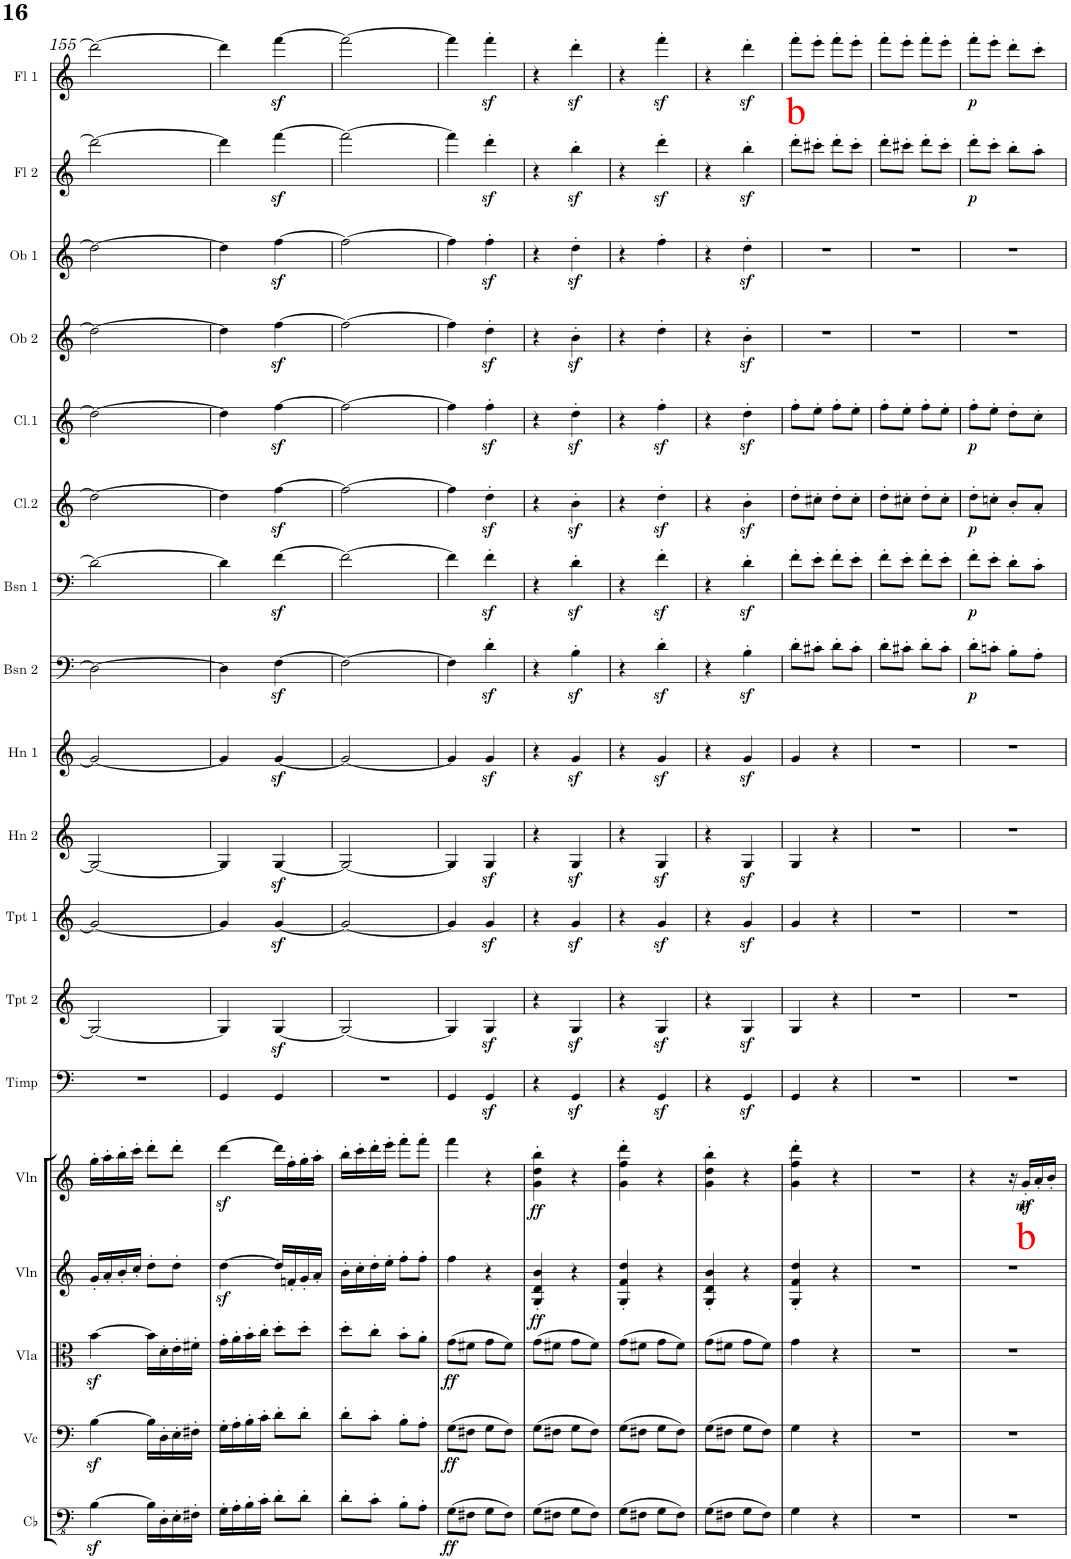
**kern	**dynam	**kern	**dynam	**kern	**dynam	**kern	**dynam	**kern	**text	**dynam	**kern	**kern	**kern	**kern	**kern	**kern	**dynam	**kern	**dynam	**kern	**dynam	**kern	**dynam	**kern	**kern	**kern	**dynam	**kern	**text	**dynam
*part18	*part18	*part17	*part17	*part16	*part16	*part15	*part15	*part14	*part14	*part14	*part13	*part12	*part11	*part10	*part9	*part8	*part8	*part7	*part7	*part6	*part6	*part5	*part5	*part4	*part3	*part2	*part2	*part1	*part1	*part1
*staff18	*staff18	*staff17	*staff17	*staff16	*staff16	*staff15	*staff15	*staff14	*staff14	*staff14	*staff13	*staff12	*staff11	*staff10	*staff9	*staff8	*staff8	*staff7	*staff7	*staff6	*staff6	*staff5	*staff5	*staff4	*staff3	*staff2	*staff2	*staff1	*staff1	*staff1
*I"Contrabass	*	*I"Violoncello	*	*I"Viola	*	*I"Violin	*	*I"Violin	*	*	*I"Timpani	*I"C Trumpet 2	*I"C Trumpet 1	*I"C Horn 2	*I"C Horn 1	*I"Bassoon 2	*	*I"Bassoon 1	*	*I"C Clarinet 2	*	*I"C Clarinet 1	*	*I"Oboe 2	*I"Oboe 1	*I"Flute 2	*	*I"Flute 1	*	*
*I'Cb	*	*I'Vc	*	*I'Vla	*	*I'Vln	*	*I'Vln	*	*	*I'Timp	*I'Tpt 2	*I'Tpt 1	*I'Hn 2	*I'Hn 1	*I'Bsn 2	*	*I'Bsn 1	*	*I'Cl.2	*	*I'Cl.1	*	*I'Ob 2	*I'Ob 1	*I'Fl 2	*	*I'Fl 1	*	*
!!LO:PB:g=z
*clefFv4	*	*clefF4	*	*clefC3	*	*clefG2	*	*clefG2	*	*	*clefF4	*clefG2	*clefG2	*clefG2	*clefG2	*clefF4	*	*clefF4	*	*clefG2	*	*clefG2	*	*clefG2	*clefG2	*clefG2	*	*clefG2	*	*
*	*	*	*	*	*	*	*	*	*	*	*	*	*	*Trd7c12	*Trd7c12	*	*	*	*	*Trd1c2	*	*Trd1c2	*	*	*	*	*	*	*	*
*k[]	*	*k[]	*	*k[]	*	*k[]	*	*k[]	*	*	*k[]	*k[]	*k[]	*k[]	*k[]	*k[]	*	*k[]	*	*k[]	*	*k[]	*	*k[]	*k[]	*k[]	*	*k[]	*	*
*M2/4	*	*M2/4	*	*M2/4	*	*M2/4	*	*M2/4	*	*	*M2/4	*M2/4	*M2/4	*M2/4	*M2/4	*M2/4	*	*M2/4	*	*M2/4	*	*M2/4	*	*M2/4	*M2/4	*M2/4	*	*M2/4	*	*
=155	=155	=155	=155	=155	=155	=155	=155	=155	=155	=155	=155	=155	=155	=155	=155	=155	=155	=155	=155	=155	=155	=155	=155	=155	=155	=155	=155	=155	=155	=155
[4BBz<\	.	[4Bz<\	.	[4bz<\	.	16g'/LL	.	16gg'\LL	.	.	2r	2G/_	2g/_	2G/_	2g/_	2D\_	.	2d\_	.	2dd\_	.	2dd\_	.	2dd\_	2dd\_	2ddd\_	.	2ddd\_	.	.
.	.	.	.	.	.	16a'/	.	16aa'\	.	.	.	.	.	.	.	.	.	.	.	.	.	.	.	.	.	.	.	.	.	.
.	.	.	.	.	.	16b'/	.	16bb'\	.	.	.	.	.	.	.	.	.	.	.	.	.	.	.	.	.	.	.	.	.	.
.	.	.	.	.	.	16cc'/JJ	.	16ccc'\JJ	.	.	.	.	.	.	.	.	.	.	.	.	.	.	.	.	.	.	.	.	.	.
16BB\LL]	.	16B\LL]	.	16b\LL]	.	8dd'\L	.	8ddd'\L	.	.	.	.	.	.	.	.	.	.	.	.	.	.	.	.	.	.	.	.	.	.
16DD'\	.	16D'\	.	16d'\	.	.	.	.	.	.	.	.	.	.	.	.	.	.	.	.	.	.	.	.	.	.	.	.	.	.
16EE'\	.	16E'\	.	16e'\	.	8dd'\J	.	8ddd'\J	.	.	.	.	.	.	.	.	.	.	.	.	.	.	.	.	.	.	.	.	.	.
16FF#X'\JJ	.	16F#X'\JJ	.	16f#X'\JJ	.	.	.	.	.	.	.	.	.	.	.	.	.	.	.	.	.	.	.	.	.	.	.	.	.	.
=156	=156	=156	=156	=156	=156	=156	=156	=156	=156	=156	=156	=156	=156	=156	=156	=156	=156	=156	=156	=156	=156	=156	=156	=156	=156	=156	=156	=156	=156	=156
16GG'\LL	.	16G'\LL	.	16g'\LL	.	[4ddz<\	.	[4dddz<\	.	.	4GG/	4G/]	4g/]	4G/]	4g/]	4D\]	.	4d\]	.	4dd\]	.	4dd\]	.	4dd\]	4dd\]	4ddd\]	.	4ddd\]	.	.
16AA'\	.	16A'\	.	16a'\	.	.	.	.	.	.	.	.	.	.	.	.	.	.	.	.	.	.	.	.	.	.	.	.	.	.
16BB'\	.	16B'\	.	16b'\	.	.	.	.	.	.	.	.	.	.	.	.	.	.	.	.	.	.	.	.	.	.	.	.	.	.
16C'\JJ	.	16c'\JJ	.	16cc'\JJ	.	.	.	.	.	.	.	.	.	.	.	.	.	.	.	.	.	.	.	.	.	.	.	.	.	.
8D'\L	.	8d'\L	.	8dd'\L	.	16dd/LL]	.	16ddd\LL]	.	.	4GG/	[4Gz</	[4gz</	[4Gz</	[4gz</	[4Fz<\	.	[4fz<\	.	[4ffz<\	.	[4ffz<\	.	[4ffz<\	[4ffz<\	[4fffz<\	.	[4fffz<\	.	.
.	.	.	.	.	.	16fn'/	.	16ff'\	.	.	.	.	.	.	.	.	.	.	.	.	.	.	.	.	.	.	.	.	.	.
8D'\J	.	8d'\J	.	8dd'\J	.	16g'/	.	16gg'\	.	.	.	.	.	.	.	.	.	.	.	.	.	.	.	.	.	.	.	.	.	.
.	.	.	.	.	.	16a'/JJ	.	16aa'\JJ	.	.	.	.	.	.	.	.	.	.	.	.	.	.	.	.	.	.	.	.	.	.
=157	=157	=157	=157	=157	=157	=157	=157	=157	=157	=157	=157	=157	=157	=157	=157	=157	=157	=157	=157	=157	=157	=157	=157	=157	=157	=157	=157	=157	=157	=157
8D'\L	.	8d'\L	.	8dd'\L	.	16b'\LL	.	16bb'\LL	.	.	2r	2G/_	2g/_	2G/_	2g/_	2F\_	.	2f\_	.	2ff\_	.	2ff\_	.	2ff\_	2ff\_	2fff\_	.	2fff\_	.	.
.	.	.	.	.	.	16cc'\	.	16ccc'\	.	.	.	.	.	.	.	.	.	.	.	.	.	.	.	.	.	.	.	.	.	.
8C'\J	.	8c'\J	.	8cc'\J	.	16dd'\	.	16ddd'\	.	.	.	.	.	.	.	.	.	.	.	.	.	.	.	.	.	.	.	.	.	.
.	.	.	.	.	.	16ee'\JJ	.	16eee'\JJ	.	.	.	.	.	.	.	.	.	.	.	.	.	.	.	.	.	.	.	.	.	.
8BB'\L	.	8B'\L	.	8b'\L	.	8ff'\L	.	8fff'\L	.	.	.	.	.	.	.	.	.	.	.	.	.	.	.	.	.	.	.	.	.	.
8AA'\J	.	8A'\J	.	8a'\J	.	8ff'\J	.	8fff'\J	.	.	.	.	.	.	.	.	.	.	.	.	.	.	.	.	.	.	.	.	.	.
=158	=158	=158	=158	=158	=158	=158	=158	=158	=158	=158	=158	=158	=158	=158	=158	=158	=158	=158	=158	=158	=158	=158	=158	=158	=158	=158	=158	=158	=158	=158
!	!LO:DY:b	!	!LO:DY:b	!	!LO:DY:b	!	!	!	!	!	!	!	!	!	!	!	!	!	!	!	!	!	!	!	!	!	!	!	!	!
(8GG\L	ff	(8G\L	ff	(8g\L	ff	4ff\	.	4fff\	.	.	4GG/	4G/]	4g/]	4G/]	4g/]	4F\]	.	4f\]	.	4ff\]	.	4ff\]	.	4ff\]	4ff\]	4fff\]	.	4fff\]	.	.
8FF#X\J	.	8F#X\J	.	8f#X\J	.	.	.	.	.	.	.	.	.	.	.	.	.	.	.	.	.	.	.	.	.	.	.	.	.	.
8GG\L	.	8G\L	.	8g\L	.	4r	.	4r	.	.	4GGz</	4Gz</	4gz</	4Gz</	4gz</	4dz<'\	.	4fz<'\	.	4ddz<'\	.	4ffz<'\	.	4ddz<'\	4ffz<'\	4dddz<'\	.	4fffz<'\	.	.
8FF#\J)	.	8F#\J)	.	8f#\J)	.	.	.	.	.	.	.	.	.	.	.	.	.	.	.	.	.	.	.	.	.	.	.	.	.	.
=159	=159	=159	=159	=159	=159	=159	=159	=159	=159	=159	=159	=159	=159	=159	=159	=159	=159	=159	=159	=159	=159	=159	=159	=159	=159	=159	=159	=159	=159	=159
!	!	!	!	!	!	!	!LO:DY:b	!	!	!LO:DY:b	!	!	!	!	!	!	!	!	!	!	!	!	!	!	!	!	!	!	!	!
(8GG\L	.	(8G\L	.	(8g\L	.	4G/' 4d/' 4b/'	ff	4g\' 4dd\' 4bb\'	.	ff	4r	4r	4r	4r	4r	4r	.	4r	.	4r	.	4r	.	4r	4r	4r	.	4r	.	.
8FF#X\J	.	8F#X\J	.	8f#X\J	.	.	.	.	.	.	.	.	.	.	.	.	.	.	.	.	.	.	.	.	.	.	.	.	.	.
8GG\L	.	8G\L	.	8g\L	.	4r	.	4r	.	.	4GGz</	4Gz</	4gz</	4Gz</	4gz</	4Bz<'\	.	4dz<'\	.	4bz<'\	.	4ddz<'\	.	4bz<'\	4ddz<'\	4bbz<'\	.	4dddz<'\	.	.
8FF#\J)	.	8F#\J)	.	8f#\J)	.	.	.	.	.	.	.	.	.	.	.	.	.	.	.	.	.	.	.	.	.	.	.	.	.	.
=160	=160	=160	=160	=160	=160	=160	=160	=160	=160	=160	=160	=160	=160	=160	=160	=160	=160	=160	=160	=160	=160	=160	=160	=160	=160	=160	=160	=160	=160	=160
(8GG\L	.	(8G\L	.	(8g\L	.	4G/' 4f/' 4dd/'	.	4g\' 4ff\' 4ddd\'	.	.	4r	4r	4r	4r	4r	4r	.	4r	.	4r	.	4r	.	4r	4r	4r	.	4r	.	.
8FF#X\J	.	8F#X\J	.	8f#X\J	.	.	.	.	.	.	.	.	.	.	.	.	.	.	.	.	.	.	.	.	.	.	.	.	.	.
8GG\L	.	8G\L	.	8g\L	.	4r	.	4r	.	.	4GGz</	4Gz</	4gz</	4Gz</	4gz</	4dz<'\	.	4fz<'\	.	4ddz<'\	.	4ffz<'\	.	4dd'\	4ff'\	4dddz<'\	.	4fffz<'\	.	.
8FF#\J)	.	8F#\J)	.	8f#\J)	.	.	.	.	.	.	.	.	.	.	.	.	.	.	.	.	.	.	.	.	.	.	.	.	.	.
=161	=161	=161	=161	=161	=161	=161	=161	=161	=161	=161	=161	=161	=161	=161	=161	=161	=161	=161	=161	=161	=161	=161	=161	=161	=161	=161	=161	=161	=161	=161
(8GG\L	.	(8G\L	.	(8g\L	.	4G/' 4d/' 4b/'	.	4g\' 4dd\' 4bb\'	.	.	4r	4r	4r	4r	4r	4r	.	4r	.	4r	.	4r	.	4r	4r	4r	.	4r	.	.
8FF#X\J	.	8F#X\J	.	8f#X\J	.	.	.	.	.	.	.	.	.	.	.	.	.	.	.	.	.	.	.	.	.	.	.	.	.	.
8GG\L	.	8G\L	.	8g\L	.	4r	.	4r	.	.	4GGz</	4Gz</	4gz</	4Gz</	4gz</	4Bz<'\	.	4dz<'\	.	4bz<'\	.	4ddz<'\	.	4bz<'\	4ddz<'\	4bbz<'\	.	4dddz<'\	.	.
8FF#\J)	.	8F#\J)	.	8f#\J)	.	.	.	.	.	.	.	.	.	.	.	.	.	.	.	.	.	.	.	.	.	.	.	.	.	.
=162	=162	=162	=162	=162	=162	=162	=162	=162	=162	=162	=162	=162	=162	=162	=162	=162	=162	=162	=162	=162	=162	=162	=162	=162	=162	=162	=162	=162	=162	=162
!	!	!	!	!	!	!	!	!	!	!	!	!	!	!	!	!	!	!	!	!	!	!	!	!	!	!	!	!	!LO:LY:b:color=#FF0000	!
4GG\	.	4G\	.	4g\	.	4G/' 4f/' 4dd/'	.	4g\' 4ff\' 4ddd\'	.	.	4GG/	4G/	4g/	4G/	4g/	8d'\L	.	8f'\L	.	8dd'\L	.	8ff'\L	.	2r	2r	8ddd'\L	.	8fff'\L	b	.
.	.	.	.	.	.	.	.	.	.	.	.	.	.	.	.	8c#X'\J	.	8e'\J	.	8cc#X'\J	.	8ee'\J	.	.	.	8ccc#X'\J	.	8eee'\J	.	.
4r	.	4r	.	4r	.	4r	.	4r	.	.	4r	4r	4r	4r	4r	8d'\L	.	8f'\L	.	8dd'\L	.	8ff'\L	.	.	.	8ddd'\L	.	8fff'\L	.	.
.	.	.	.	.	.	.	.	.	.	.	.	.	.	.	.	8c#'\J	.	8e'\J	.	8cc#'\J	.	8ee'\J	.	.	.	8ccc#'\J	.	8eee'\J	.	.
=163	=163	=163	=163	=163	=163	=163	=163	=163	=163	=163	=163	=163	=163	=163	=163	=163	=163	=163	=163	=163	=163	=163	=163	=163	=163	=163	=163	=163	=163	=163
2r	.	2r	.	2r	.	2r	.	2r	.	.	2r	2r	2r	2r	2r	8d'\L	.	8f'\L	.	8dd'\L	.	8ff'\L	.	2r	2r	8ddd'\L	.	8fff'\L	.	.
.	.	.	.	.	.	.	.	.	.	.	.	.	.	.	.	8c#X'\J	.	8e'\J	.	8cc#X'\J	.	8ee'\J	.	.	.	8ccc#X'\J	.	8eee'\J	.	.
.	.	.	.	.	.	.	.	.	.	.	.	.	.	.	.	8d'\L	.	8f'\L	.	8dd'\L	.	8ff'\L	.	.	.	8ddd'\L	.	8fff'\L	.	.
.	.	.	.	.	.	.	.	.	.	.	.	.	.	.	.	8c#'\J	.	8e'\J	.	8cc#'\J	.	8ee'\J	.	.	.	8ccc#'\J	.	8eee'\J	.	.
=164	=164	=164	=164	=164	=164	=164	=164	=164	=164	=164	=164	=164	=164	=164	=164	=164	=164	=164	=164	=164	=164	=164	=164	=164	=164	=164	=164	=164	=164	=164
!	!	!	!	!	!	!	!	!	!	!	!	!	!	!	!	!	!LO:DY:b	!	!LO:DY:b	!	!LO:DY:b	!	!LO:DY:b	!	!	!	!LO:DY:b	!	!	!LO:DY:b
2r	.	2r	.	2r	.	2r	.	4r	.	.	2r	2r	2r	2r	2r	8d'\L	p	8f'\L	p	8dd'\L	p	8ff'\L	p	2r	2r	8ddd'\L	p	8fff'\L	.	p
.	.	.	.	.	.	.	.	.	.	.	.	.	.	.	.	8cn'\J	.	8e'\J	.	8ccn'\J	.	8ee'\J	.	.	.	8ccc'\J	.	8eee'\J	.	.
.	.	.	.	.	.	.	.	16r	.	.	.	.	.	.	.	8B'\L	.	8d'\L	.	8b'/L	.	8dd'\L	.	.	.	8bb'\L	.	8ddd'\L	.	.
!	!	!	!	!	!	!	!	!	!LO:LY:b:color=#FF0000	!LO:DY:b	!	!	!	!	!	!	!	!	!	!	!	!	!	!	!	!	!	!	!	!
!	!	!	!	!	!	!	!	!	!	!LO:DY:n=1:b	!	!	!	!	!	!	!	!	!	!	!	!	!	!	!	!	!	!	!	!
.	.	.	.	.	.	.	.	16g'/LL	b	p mf	.	.	.	.	.	.	.	.	.	.	.	.	.	.	.	.	.	.	.	.
.	.	.	.	.	.	.	.	16a'/	.	.	.	.	.	.	.	8A'\J	.	8c'\J	.	8a'/J	.	8cc'\J	.	.	.	8aa'\J	.	8ccc'\J	.	.
.	.	.	.	.	.	.	.	16b'/JJ	.	.	.	.	.	.	.	.	.	.	.	.	.	.	.	.	.	.	.	.	.	.
=	=	=	=	=	=	=	=	=	=	=	=	=	=	=	=	=	=	=	=	=	=	=	=	=	=	=	=	=	=	=
*-	*-	*-	*-	*-	*-	*-	*-	*-	*-	*-	*-	*-	*-	*-	*-	*-	*-	*-	*-	*-	*-	*-	*-	*-	*-	*-	*-	*-	*-	*-
